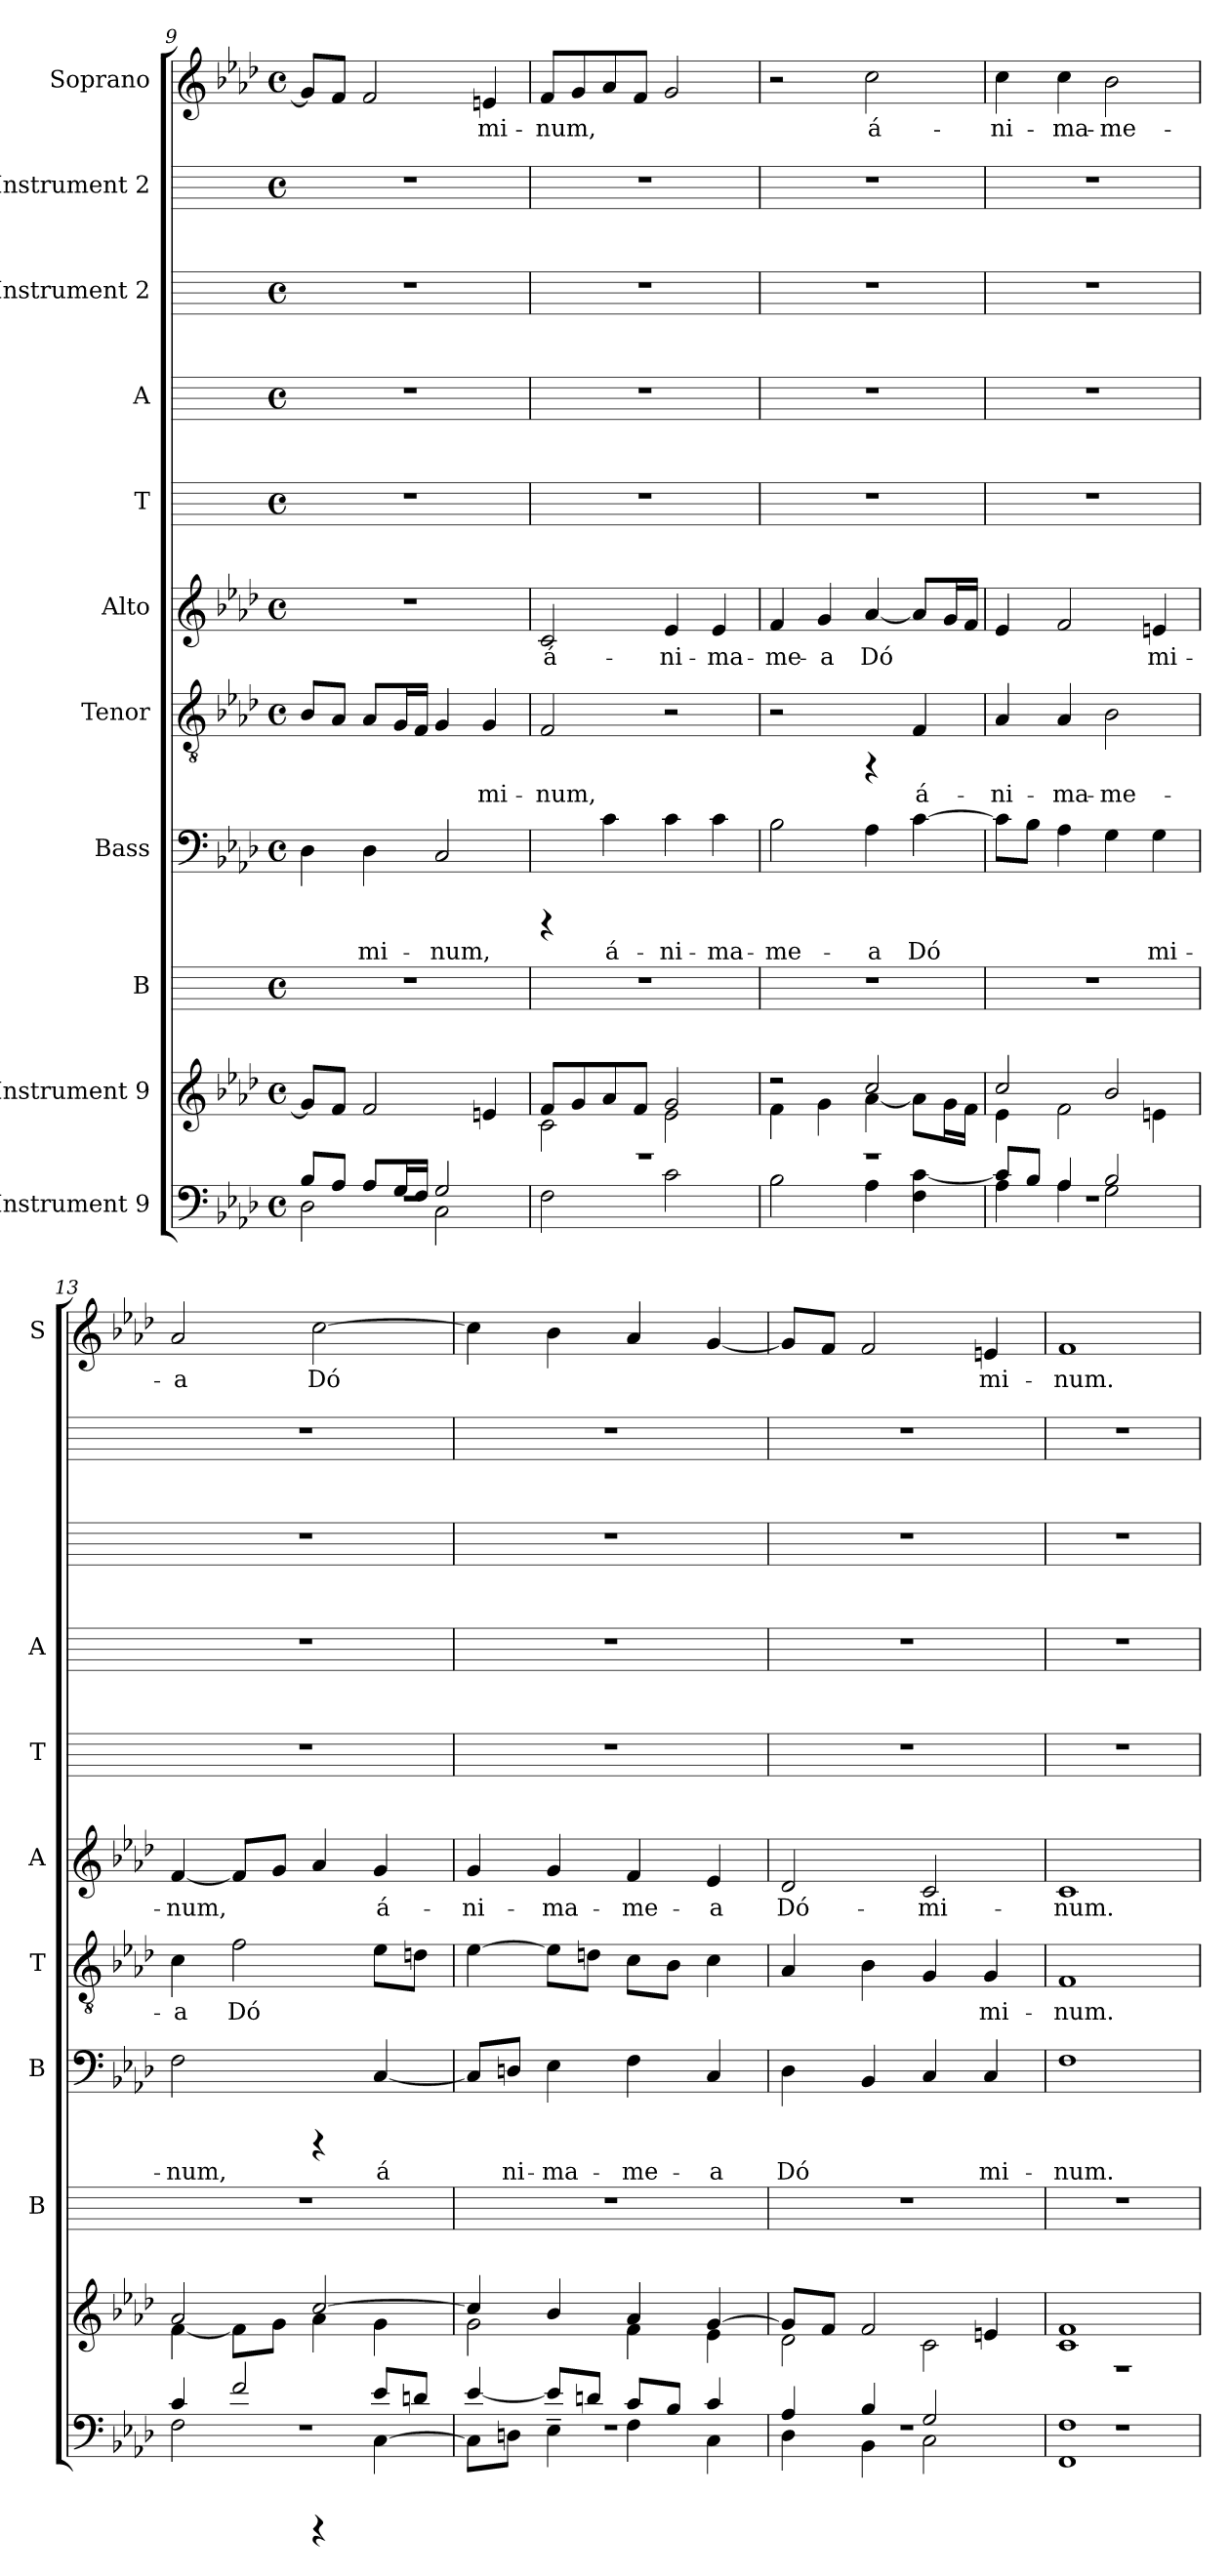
**kern	**kern	**kern	**kern	**text	**kern	**text	**kern	**text	**kern	**kern	**kern	**kern	**kern	**text
*part11	*part10	*part9	*part8	*part8	*part7	*part7	*part6	*part6	*part5	*part4	*part3	*part2	*part1	*part1
*staff11	*staff10	*staff9	*staff8	*staff8	*staff7	*staff7	*staff6	*staff6	*staff5	*staff4	*staff3	*staff2	*staff1	*staff1
*I"Instrument 9	*I"Instrument 9	*I"B	*I"Bass	*	*I"Tenor	*	*I"Alto	*	*I"T	*I"A	*I"Instrument 2	*I"Instrument 2	*I"Soprano	*
*	*	*I'B	*I'B	*	*I'T	*	*I'A	*	*I'T	*I'A	*	*	*I'S	*
*clefF4	*clefG2	*	*clefF4	*	*clefGv2	*	*clefG2	*	*	*	*	*	*clefG2	*
*k[b-e-a-d-]	*k[b-e-a-d-]	*k[]	*k[b-e-a-d-]	*	*k[b-e-a-d-]	*	*k[b-e-a-d-]	*	*k[]	*k[]	*k[]	*k[]	*k[b-e-a-d-]	*
*A-:	*A-:	*C:	*A-:	*	*A-:	*	*A-:	*	*C:	*C:	*C:	*C:	*A-:	*
*M4/4	*M4/4	*M4/4	*M4/4	*	*M4/4	*	*M4/4	*	*M4/4	*M4/4	*M4/4	*M4/4	*M4/4	*
*met(c)	*met(c)	*met(c)	*met(c)	*	*met(c)	*	*met(c)	*	*met(c)	*met(c)	*met(c)	*met(c)	*met(c)	*
=9	=9	=9	=9	=9	=9	=9	=9	=9	=9	=9	=9	=9	=9	=9
*^	*	*	*	*	*	*	*	*	*	*	*	*	*	*
*	*^	*	*	*	*	*	*	*	*	*	*	*	*	*	*
!	!	!	!	!	!	!LO:LY:b:cj	!	!LO:LY:b:cj	!	!	!	!	!	!	!	!LO:LY:b:cj
1r	8B-/L	2D-\	8g/L]	1r	4D-\	--	8B-/L	--	1r	.	1r	1r	1r	1r	8g/L]	--
!	!	!	!	!	!	!	!	!LO:LY:b:cj	!	!	!	!	!	!	!	!LO:LY:b:cj
.	8A-/J	.	8f/J	.	.	.	8A-/J	--	.	.	.	.	.	.	8f/J	--
!	!	!	!	!	!	!LO:LY:b:cj	!	!LO:LY:b:cj	!	!	!	!	!	!	!	!LO:LY:b:cj
.	8A-/L	.	2f/	.	4D-\	-mi-	8A-/L	--	.	.	.	.	.	.	2f/	--
!	!	!	!	!	!	!	!	!LO:LY:b:cj	!	!	!	!	!	!	!	!
.	16G/	.	.	.	.	.	16G/	--	.	.	.	.	.	.	.	.
!	!	!	!	!	!	!	!	!LO:LY:b:cj	!	!	!	!	!	!	!	!
.	16F/J	.	.	.	.	.	16F/J	--	.	.	.	.	.	.	.	.
!	!	!	!	!	!	!LO:LY:b:cj	!	!LO:LY:b:cj	!	!	!	!	!	!	!	!
.	2G/	2C\	.	.	2C/	-num,	4G/	--	.	.	.	.	.	.	.	.
!	!	!	!	!	!	!	!	!LO:LY:b:cj	!	!	!	!	!	!	!	!LO:LY:b:cj
.	.	.	4en/	.	.	.	4G/	-mi-	.	.	.	.	.	.	4en/	-mi-
*	*v	*v	*	*	*	*	*	*	*	*	*	*	*	*	*	*
=10	=10	=10	=10	=10	=10	=10	=10	=10	=10	=10	=10	=10	=10	=10	=10
*	*	*^	*	*	*	*	*	*	*	*	*	*	*	*	*
!	!	!	!	!	!	!	!	!LO:LY:b:cj	!	!LO:LY:b:cj	!	!	!	!	!	!LO:LY:b:cj
1r	2F\	8f/L	2c\	1r	4rCCC	.	2F/	-num,	2c/	á-	1r	1r	1r	1r	8f/L	-num,
!	!	!	!	!	!	!	!	!	!	!	!	!	!	!	!	!LO:LY:b:cj
.	.	8g/	.	.	.	.	.	.	.	.	.	.	.	.	8g/	.
!	!	!	!	!	!	!LO:LY:b:cj	!	!	!	!	!	!	!	!	!	!LO:LY:b:cj
.	.	8a-/	.	.	4c\	á-	.	.	.	.	.	.	.	.	8a-/	.
!	!	!	!	!	!	!	!	!	!	!	!	!	!	!	!	!LO:LY:b:cj
.	.	8f/J	.	.	.	.	.	.	.	.	.	.	.	.	8f/J	.
!	!	!	!	!	!	!LO:LY:b:cj	!	!	!	!LO:LY:b:cj	!	!	!	!	!	!LO:LY:b:cj
.	2c\	2g/	2e-\	.	4c\	-ni-	2r	.	4e-/	-ni-	.	.	.	.	2g/	.
!	!	!	!	!	!	!LO:LY:b:cj	!	!	!	!LO:LY:b:cj	!	!	!	!	!	!
.	.	.	.	.	4c\	-ma-	.	.	4e-/	-ma-	.	.	.	.	.	.
!!LO:PB:g=z
=11	=11	=11	=11	=11	=11	=11	=11	=11	=11	=11	=11	=11	=11	=11	=11	=11
!	!	!	!	!	!	!LO:LY:b:cj	!	!	!	!LO:LY:b:cj	!	!	!	!	!	!
1r	2B-\	2r	4f\	1r	2B-\	-me-	2r	.	4f/	-me-	1r	1r	1r	1r	2r	.
!	!	!	!	!	!	!	!	!	!	!LO:LY:b:cj	!	!	!	!	!	!
.	.	.	4g\	.	.	.	.	.	4g/	-a	.	.	.	.	.	.
!	!	!	!	!	!	!LO:LY:b:cj	!	!	!	!LO:LY:b:cj	!	!	!	!	!	!LO:LY:b:cj
.	4A-\	2cc/	[<4a-\	.	4A-\	-a	4rFF	.	[<4a-/	Dó-	.	.	.	.	2cc\	á-
!	!	!	!	!	!	!LO:LY:b:cj	!	!LO:LY:b:cj	!	!LO:LY:b:cj	!	!	!	!	!	!
.	4F\ [>4c\	.	8a-\L]	.	[>4c\	Dó-	4F/	á-	8a-/L]	--	.	.	.	.	.	.
!	!	!	!	!	!	!	!	!	!	!LO:LY:b:cj	!	!	!	!	!	!
.	.	.	16g\	.	.	.	.	.	16g/	--	.	.	.	.	.	.
!	!	!	!	!	!	!	!	!	!	!LO:LY:b:cj	!	!	!	!	!	!
.	.	.	16f\J	.	.	.	.	.	16f/J	--	.	.	.	.	.	.
=12	=12	=12	=12	=12	=12	=12	=12	=12	=12	=12	=12	=12	=12	=12	=12	=12
*	*^	*	*	*	*	*	*	*	*	*	*	*	*	*	*	*
!	!	!	!	!	!	!	!LO:LY:b:cj	!	!LO:LY:b:cj	!	!LO:LY:b:cj	!	!	!	!	!	!LO:LY:b:cj
1r	8c/L]	4A-\	2cc/	4e-\	1r	8c\L]	--	4A-/	-ni-	4e-/	--	1r	1r	1r	1r	4cc\	-ni-
!	!	!	!	!	!	!	!LO:LY:b:cj	!	!	!	!	!	!	!	!	!	!
.	8B-/J	.	.	.	.	8B-\J	--	.	.	.	.	.	.	.	.	.	.
!	!	!	!	!	!	!	!LO:LY:b:cj	!	!LO:LY:b:cj	!	!LO:LY:b:cj	!	!	!	!	!	!LO:LY:b:cj
.	4A-/	4A-\	.	2f\	.	4A-\	--	4A-/	-ma-	2f/	--	.	.	.	.	4cc\	-ma-
!	!	!	!	!	!	!	!LO:LY:b:cj	!	!LO:LY:b:cj	!	!	!	!	!	!	!	!LO:LY:b:cj
.	2B-/	2G\	2b-/	.	.	4G\	--	2B-\	-me-	.	.	.	.	.	.	2b-\	-me-
!	!	!	!	!	!	!	!LO:LY:b:cj	!	!	!	!LO:LY:b:cj	!	!	!	!	!	!
.	.	.	.	4en\	.	4G\	-mi-	.	.	4en/	-mi-	.	.	.	.	.	.
=13	=13	=13	=13	=13	=13	=13	=13	=13	=13	=13	=13	=13	=13	=13	=13	=13	=13
!	!	!	!	!	!	!	!LO:LY:b:cj	!	!LO:LY:b:cj	!	!LO:LY:b:cj	!	!	!	!	!	!LO:LY:b:cj
1r	4c/	2F\	2a-/	[<4f\	1r	2F\	-num,	4c\	-a	[<4f/	-num,	1r	1r	1r	1r	2a-/	-a
!	!	!	!	!	!	!	!	!	!LO:LY:b:cj	!	!LO:LY:b:cj	!	!	!	!	!	!
.	2f/	.	.	8f\L]	.	.	.	2f\	Dó-	8f/L]	.	.	.	.	.	.	.
!	!	!	!	!	!	!	!	!	!	!	!LO:LY:b:cj	!	!	!	!	!	!
.	.	.	.	8g\J	.	.	.	.	.	8g/J	.	.	.	.	.	.	.
!	!	!	!	!	!	!	!	!	!	!	!LO:LY:b:cj	!	!	!	!	!	!LO:LY:b:cj
.	.	4rFFFF	[>2cc/	4a-\	.	4rCCC	.	.	.	4a-/	.	.	.	.	.	[>2cc\	Dó-
!	!	!	!	!	!	!	!LO:LY:b:cj	!	!LO:LY:b:cj	!	!LO:LY:b:cj	!	!	!	!	!	!
.	8e-/L	[<4C\	.	4g\	.	[>4C/	á-	8e-\L	--	4g/	á-	.	.	.	.	.	.
!	!	!	!	!	!	!	!	!	!LO:LY:b:cj	!	!	!	!	!	!	!	!
.	8dn/J	.	.	.	.	.	.	8dn\J	--	.	.	.	.	.	.	.	.
=14	=14	=14	=14	=14	=14	=14	=14	=14	=14	=14	=14	=14	=14	=14	=14	=14	=14
!	!	!	!	!	!	!	!LO:LY:b:cj	!	!LO:LY:b:cj	!	!LO:LY:b:cj	!	!	!	!	!	!LO:LY:b:cj
1r	[>4e-/	8C\L]	4cc/]	2g\	1r	8C/L]	--	[>4e-\	--	4g/	-ni-	1r	1r	1r	1r	4cc\]	--
!	!	!	!	!	!	!	!LO:LY:b:cj	!	!	!	!	!	!	!	!	!	!
.	.	8Dn\J	.	.	.	8Dn/J	-ni-	.	.	.	.	.	.	.	.	.	.
!	!	!	!	!	!	!	!LO:LY:b:cj	!	!LO:LY:b:cj	!	!LO:LY:b:cj	!	!	!	!	!	!LO:LY:b:cj
.	8e-/L]	4E-~>\	4b-/	.	.	4E-\	-ma-	8e-\L]	--	4g/	-ma-	.	.	.	.	4b-\	--
!	!	!	!	!	!	!	!	!	!LO:LY:b:cj	!	!	!	!	!	!	!	!
.	8dn/J	.	.	.	.	.	.	8dn\J	--	.	.	.	.	.	.	.	.
!	!	!	!	!	!	!	!LO:LY:b:cj	!	!LO:LY:b:cj	!	!LO:LY:b:cj	!	!	!	!	!	!LO:LY:b:cj
.	8c/L	4F\	4a-/	4f\	.	4F\	-me-	8c\L	--	4f/	-me-	.	.	.	.	4a-/	--
!	!	!	!	!	!	!	!	!	!LO:LY:b:cj	!	!	!	!	!	!	!	!
.	8B-/J	.	.	.	.	.	.	8B-\J	--	.	.	.	.	.	.	.	.
!	!	!	!	!	!	!	!LO:LY:b:cj	!	!LO:LY:b:cj	!	!LO:LY:b:cj	!	!	!	!	!	!LO:LY:b:cj
.	4c/	4C\	[>4g/	4e-\	.	4C/	-a	4c\	--	4e-/	-a	.	.	.	.	[<4g/	--
=15	=15	=15	=15	=15	=15	=15	=15	=15	=15	=15	=15	=15	=15	=15	=15	=15	=15
!	!	!	!	!	!	!	!LO:LY:b:cj	!	!LO:LY:b:cj	!	!LO:LY:b:cj	!	!	!	!	!	!LO:LY:b:cj
1r	4A-/	4D-\	8g/L]	2d-\	1r	4D-\	Dó-	4A-/	--	2d-/	Dó-	1r	1r	1r	1r	8g/L]	--
!	!	!	!	!	!	!	!	!	!	!	!	!	!	!	!	!	!LO:LY:b:cj
.	.	.	8f/J	.	.	.	.	.	.	.	.	.	.	.	.	8f/J	--
!	!	!	!	!	!	!	!LO:LY:b:cj	!	!LO:LY:b:cj	!	!	!	!	!	!	!	!LO:LY:b:cj
.	4B-/	4BB-\	2f/	.	.	4BB-/	--	4B-\	--	.	.	.	.	.	.	2f/	--
!	!	!	!	!	!	!	!LO:LY:b:cj	!	!LO:LY:b:cj	!	!LO:LY:b:cj	!	!	!	!	!	!
.	2G/	2C\	.	2c\	.	4C/	--	4G/	--	2c/	-mi-	.	.	.	.	.	.
!	!	!	!	!	!	!	!LO:LY:b:cj	!	!LO:LY:b:cj	!	!	!	!	!	!	!	!LO:LY:b:cj
.	.	.	4en/	.	.	4C/	-mi-	4G/	-mi-	.	.	.	.	.	.	4en/	-mi-
=16	=16	=16	=16	=16	=16	=16	=16	=16	=16	=16	=16	=16	=16	=16	=16	=16	=16
!	!	!	!	!	!	!	!LO:LY:b:cj	!	!LO:LY:b:cj	!	!LO:LY:b:cj	!	!	!	!	!	!LO:LY:b:cj
1r	1F 1FF	1r	1c 1f	1r	1r	1F	-num.	1F	-num.	1c	-num.	1r	1r	1r	1r	1f	-num.
*v	*v	*v	*	*	*	*	*	*	*	*	*	*	*	*	*	*	*
*	*v	*v	*	*	*	*	*	*	*	*	*	*	*	*	*
=	=	=	=	=	=	=	=	=	=	=	=	=	=	=
*-	*-	*-	*-	*-	*-	*-	*-	*-	*-	*-	*-	*-	*-	*-
